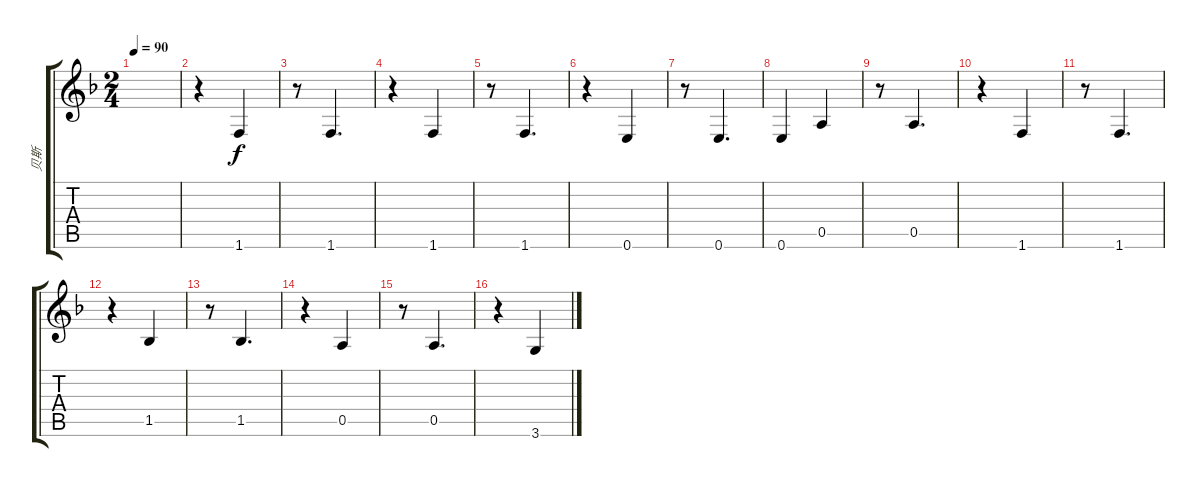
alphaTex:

\track ("贝斯" "贝斯") {instrument electricbassfinger}
\staff {score tabs}
\tuning (E4 B3 G3 D3 A2 E2) {hide}
\ts (2 4)
\tempo 90
\clef g2
\ks f
|
r.4 1.6.4 |
r.8 1.6.4{d} |
r.4 1.6.4 |
r.8 1.6.4{d} |
r.4 0.6.4 |
r.8 0.6.4{d} |
0.6.4 0.5.4 |
r.8 0.5.4{d txt ""} |
r.4 1.6.4 |
r.8 1.6.4{d} |
r.4 1.5.4 |
r.8 1.5.4{d} |
r.4 0.5.4 |
r.8 0.5.4{d} |
r.4 3.6.4
